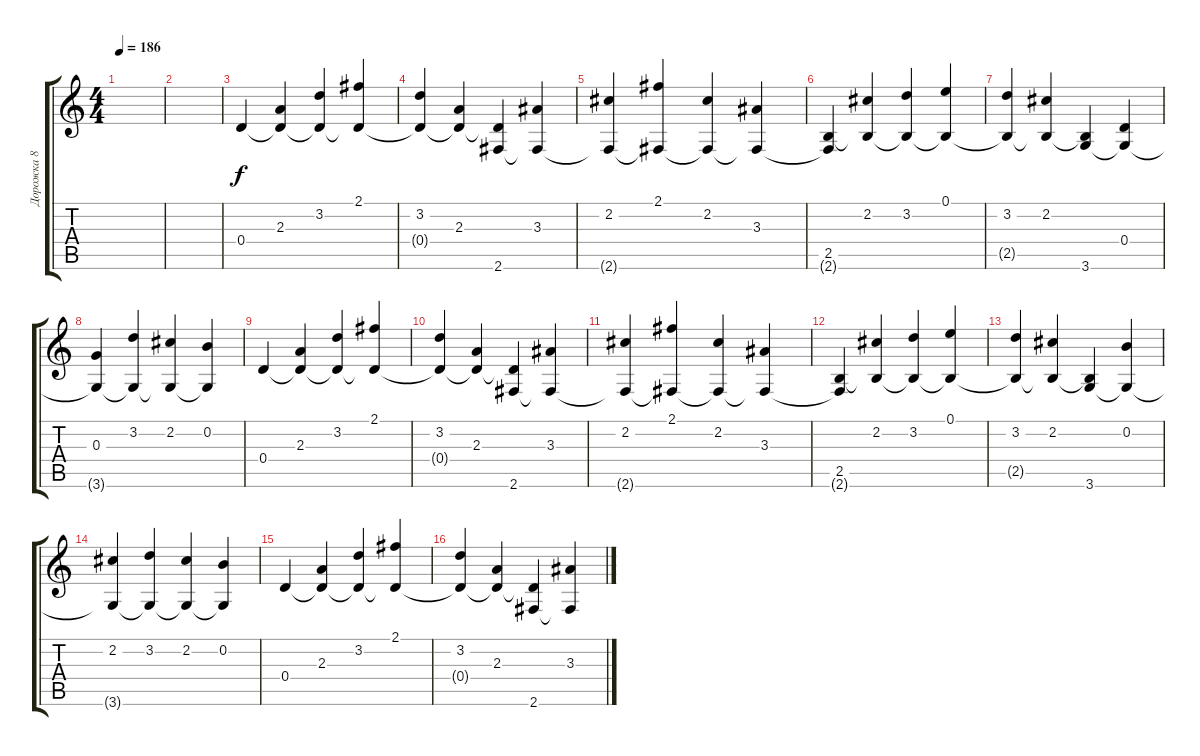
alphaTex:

\track ("Дорожка 8" "Дорожка 8") {instrument acousticguitarnylon}
\staff {score tabs}
\tuning (E4 B3 G3 D3 A2 E2) {hide}
\ts (4 4)
\tempo 186
\clef g2
\ks c
|
|
0.4.4{dy f} (2.3 0.4{t}).4 (3.2 0.4{t}).4 (2.1 0.4{t}).4 |
(3.2 0.4{t}).4 (2.3 0.4{t}).4 (0.4{t} 2.6).4 (3.3 2.6{t}).4 |
(2.2 2.6{t}).4 (2.1 2.6{t}).4 (2.2 2.6{t}).4 (3.3 2.6{t}).4 |
(2.5 2.6{t}).4 (2.2 2.5{t}).4 (3.2 2.5{t}).4 (0.1 2.5{t}).4 |
(3.2 2.5{t}).4 (2.2 2.5{t}).4 (2.5{t} 3.6).4 (0.4 3.6{t}).4 |
(0.3 3.6{t}).4 (3.2 3.6{t}).4 (2.2 3.6{t}).4 (0.2 3.6{t}).4 |
0.4.4 (2.3 0.4{t}).4 (3.2 0.4{t}).4 (2.1 0.4{t}).4 |
(3.2 0.4{t}).4 (2.3 0.4{t}).4 (0.4{t} 2.6).4 (3.3 2.6{t}).4 |
(2.2 2.6{t}).4 (2.1 2.6{t}).4 (2.2 2.6{t}).4 (3.3 2.6{t}).4 |
(2.5 2.6{t}).4 (2.2 2.5{t}).4 (3.2 2.5{t}).4 (0.1 2.5{t}).4 |
(3.2 2.5{t}).4 (2.2 2.5{t}).4 (2.5{t} 3.6).4 (0.2 3.6{t}).4 |
(2.2 3.6{t}).4 (3.2 3.6{t}).4 (2.2 3.6{t}).4 (0.2 3.6{t}).4 |
0.4.4 (2.3 0.4{t}).4 (3.2 0.4{t}).4 (2.1 0.4{t}).4 |
(3.2 0.4{t}).4 (2.3 0.4{t}).4 (0.4{t} 2.6).4 (3.3 2.6{t}).4
